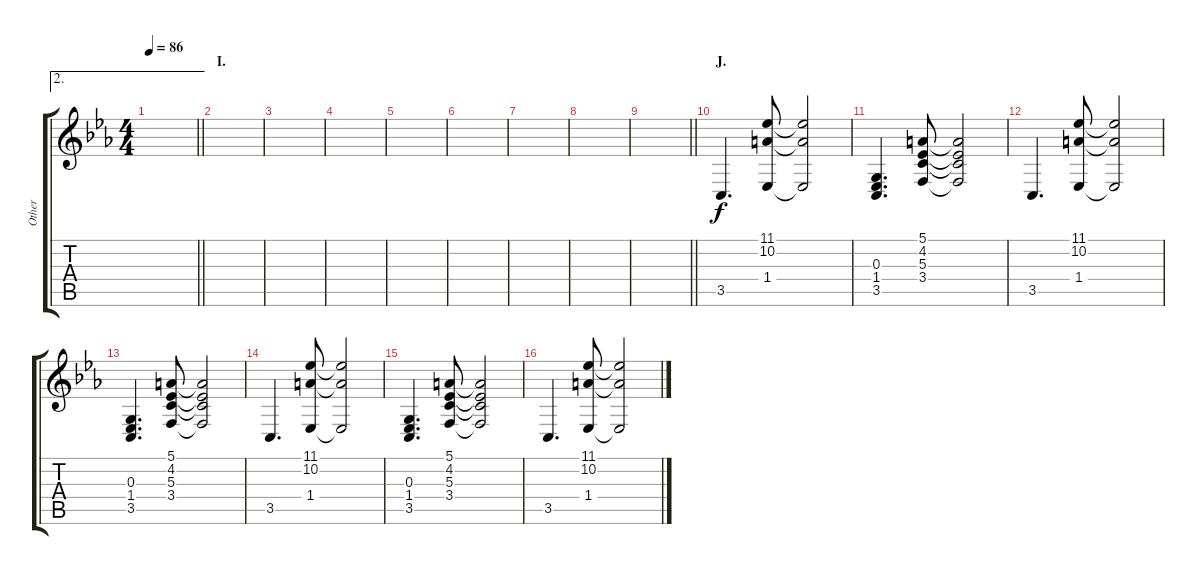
\track ("Other" "Other") {instrument electricpiano2}
\staff {score tabs}
\tuning (E4 B3 G3 D3 A2 E2) {hide}
\ae 2
\ts (4 4)
\tempo 86
\clef g2
\barLineRight lightlight
\ks eb
|
\section ("" "I.")
|
|
|
|
|
|
|
\barLineRight lightlight
|
\section ("" "J.")
3.5.4{d} (11.1 10.2 1.4).8 (11.1{t} 10.2{t} 1.4{t}).2 |
(0.3 1.4 3.5).4{d} (5.1 4.2 5.3 3.4).8 (5.1{t} 4.2{t} 5.3{t} 3.4{t}).2 |
3.5.4{d} (11.1 10.2 1.4).8 (11.1{t} 10.2{t} 1.4{t}).2 |
(0.3 1.4 3.5).4{d} (5.1 4.2 5.3 3.4).8 (5.1{t} 4.2{t} 5.3{t} 3.4{t}).2 |
3.5.4{d} (11.1 10.2 1.4).8 (11.1{t} 10.2{t} 1.4{t}).2 |
(0.3 1.4 3.5).4{d} (5.1 4.2 5.3 3.4).8 (5.1{t} 4.2{t} 5.3{t} 3.4{t}).2 |
3.5.4{d} (11.1 10.2 1.4).8 (11.1{t} 10.2{t} 1.4{t}).2
